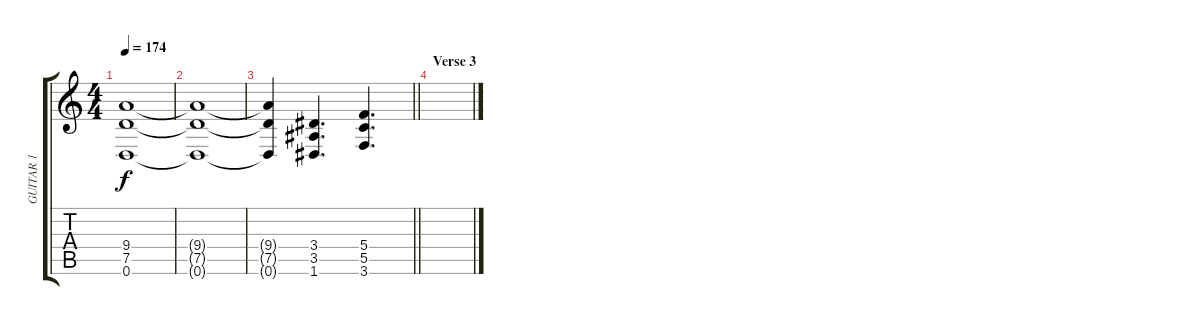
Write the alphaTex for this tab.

\track ("GUITAR 1" "GUITAR 1") {instrument overdrivenguitar}
\staff {score tabs}
\tuning (D4 A3 F3 C3 G2 D2) {hide}
\ts (4 4)
\tempo 174
\clef g2
\ks c
(9.4{t} 7.5{t} 0.6{t}).1{dy f} |
(9.4{t} 7.5{t} 0.6{t}).1 |
\barLineRight lightlight
(9.4{t} 7.5{t} 0.6{t}).4 (3.4 3.5 1.6).4{d} (5.4 5.5 3.6).4{d} |
\section ("" "Verse 3")
